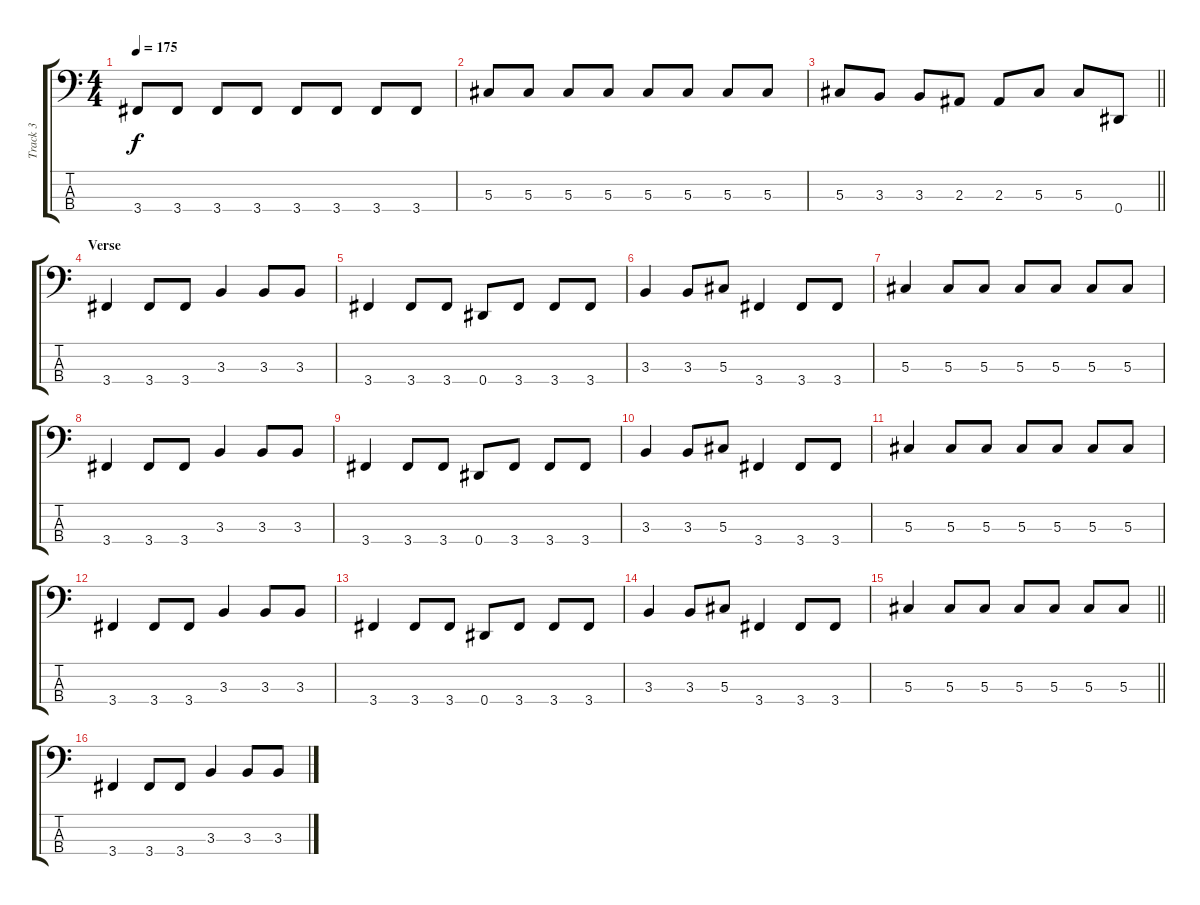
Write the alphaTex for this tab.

\track ("Track 3" "Track 3") {instrument electricbassfinger}
\staff {score tabs}
\tuning (Gb2 Db2 Ab1 Eb1) {hide}
\ts (4 4)
\tempo 175
\clef f4
\ks c
3.4.8{dy f} 3.4.8 3.4.8 3.4.8 3.4.8 3.4.8 3.4.8 3.4.8 |
5.3.8 5.3.8 5.3.8 5.3.8 5.3.8 5.3.8 5.3.8 5.3.8 |
\barLineRight lightlight
5.3.8 3.3.8 3.3.8 2.3.8 2.3.8 5.3.8 5.3.8 0.4.8 |
\section ("" "Verse")
3.4.4 3.4.8 3.4.8 3.3.4 3.3.8 3.3.8 |
3.4.4 3.4.8 3.4.8 0.4.8 3.4.8 3.4.8 3.4.8 |
3.3.4 3.3.8 5.3.8 3.4.4 3.4.8 3.4.8 |
5.3.4 5.3.8 5.3.8 5.3.8 5.3.8 5.3.8 5.3.8 |
3.4.4 3.4.8 3.4.8 3.3.4 3.3.8 3.3.8 |
3.4.4 3.4.8 3.4.8 0.4.8 3.4.8 3.4.8 3.4.8 |
3.3.4 3.3.8 5.3.8 3.4.4 3.4.8 3.4.8 |
5.3.4 5.3.8 5.3.8 5.3.8 5.3.8 5.3.8 5.3.8 |
3.4.4 3.4.8 3.4.8 3.3.4 3.3.8 3.3.8 |
3.4.4 3.4.8 3.4.8 0.4.8 3.4.8 3.4.8 3.4.8 |
3.3.4 3.3.8 5.3.8 3.4.4 3.4.8 3.4.8 |
\barLineRight lightlight
5.3.4 5.3.8 5.3.8 5.3.8 5.3.8 5.3.8 5.3.8 |
3.4.4 3.4.8 3.4.8 3.3.4 3.3.8 3.3.8
